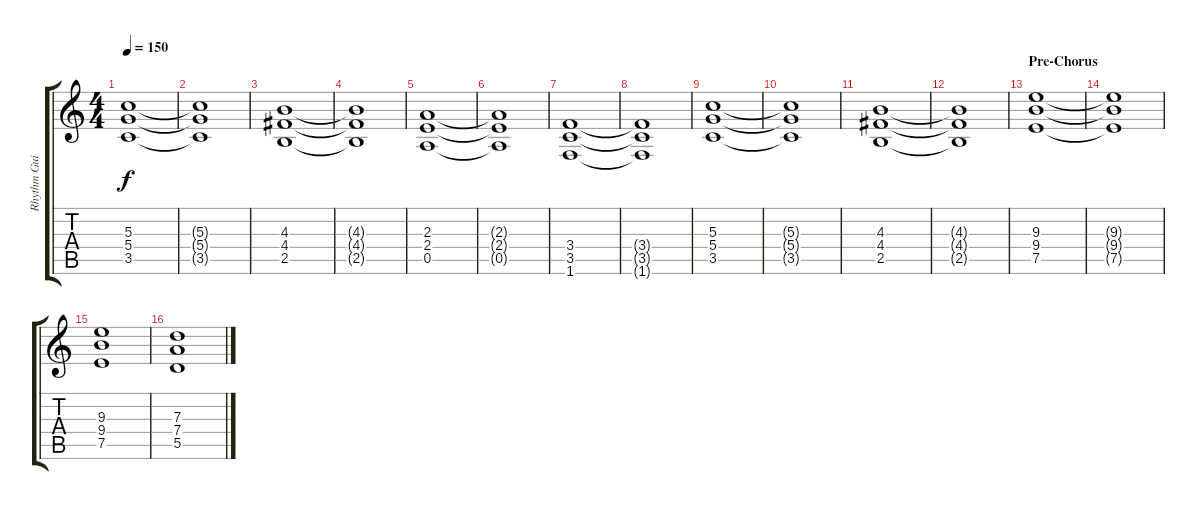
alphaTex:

\track ("Rhythm Guitar" "Rhythm Gui") {instrument distortionguitar}
\staff {score tabs}
\tuning (E4 B3 G3 D3 A2 E2) {hide}
\ts (4 4)
\tempo 150
\clef g2
\ks c
(5.3 5.4 3.5).1{dy f} |
(5.3{t} 5.4{t} 3.5{t}).1 |
(4.3 4.4 2.5).1 |
(4.3{t} 4.4{t} 2.5{t}).1 |
(2.3 2.4 0.5).1 |
(2.3{t} 2.4{t} 0.5{t}).1 |
(3.4 3.5 1.6).1 |
(3.4{t} 3.5{t} 1.6{t}).1 |
(5.3 5.4 3.5).1 |
(5.3{t} 5.4{t} 3.5{t}).1 |
(4.3 4.4 2.5).1 |
(4.3{t} 4.4{t} 2.5{t}).1 |
\section ("" "Pre-Chorus")
(9.3 9.4 7.5).1 |
(9.3{t} 9.4{t} 7.5{t}).1 |
(9.3 9.4 7.5).1 |
(7.3 7.4 5.5).1
